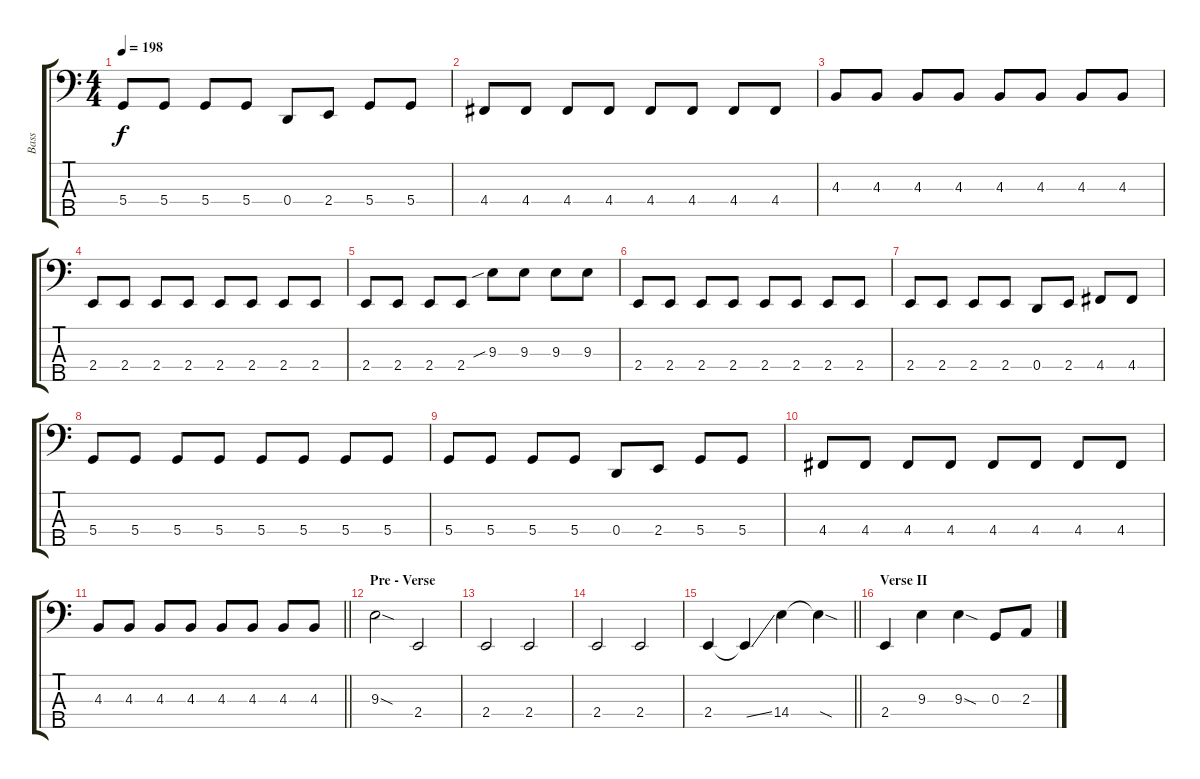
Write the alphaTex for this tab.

\track ("Bass" "Bass") {instrument electricbasspick}
\staff {score tabs}
\tuning (F2 C2 G1 D1 A0) {hide}
\ts (4 4)
\tempo 198
\clef f4
\ks c
5.4.8{dy f} 5.4.8 5.4.8 5.4.8 0.4.8 2.4.8 5.4.8 5.4.8 |
4.4.8 4.4.8 4.4.8 4.4.8 4.4.8 4.4.8 4.4.8 4.4.8 |
4.3.8 4.3.8 4.3.8 4.3.8 4.3.8 4.3.8 4.3.8 4.3.8 |
2.4.8 2.4.8 2.4.8 2.4.8 2.4.8 2.4.8 2.4.8 2.4.8 |
2.4.8 2.4.8 2.4.8 2.4.8 9.3{sib}.8 9.3.8 9.3.8 9.3.8 |
2.4.8 2.4.8 2.4.8 2.4.8 2.4.8 2.4.8 2.4.8 2.4.8 |
2.4.8 2.4.8 2.4.8 2.4.8 0.4.8 2.4.8 4.4.8 4.4.8 |
5.4.8 5.4.8 5.4.8 5.4.8 5.4.8 5.4.8 5.4.8 5.4.8 |
5.4.8 5.4.8 5.4.8 5.4.8 0.4.8 2.4.8 5.4.8 5.4.8 |
4.4.8 4.4.8 4.4.8 4.4.8 4.4.8 4.4.8 4.4.8 4.4.8 |
\barLineRight lightlight
4.3.8 4.3.8 4.3.8 4.3.8 4.3.8 4.3.8 4.3.8 4.3.8 |
\section ("" "Pre - Verse")
9.3{sod}.2 2.4.2 |
2.4.2 2.4.2 |
2.4.2 2.4.2 |
\barLineRight lightlight
2.4.4 2.4{ss t}.4 14.4.4 14.4{sod t}.4 |
\section ("" "Verse II")
2.4.4 9.3.4 9.3{sod}.4 0.3.8 2.3.8
